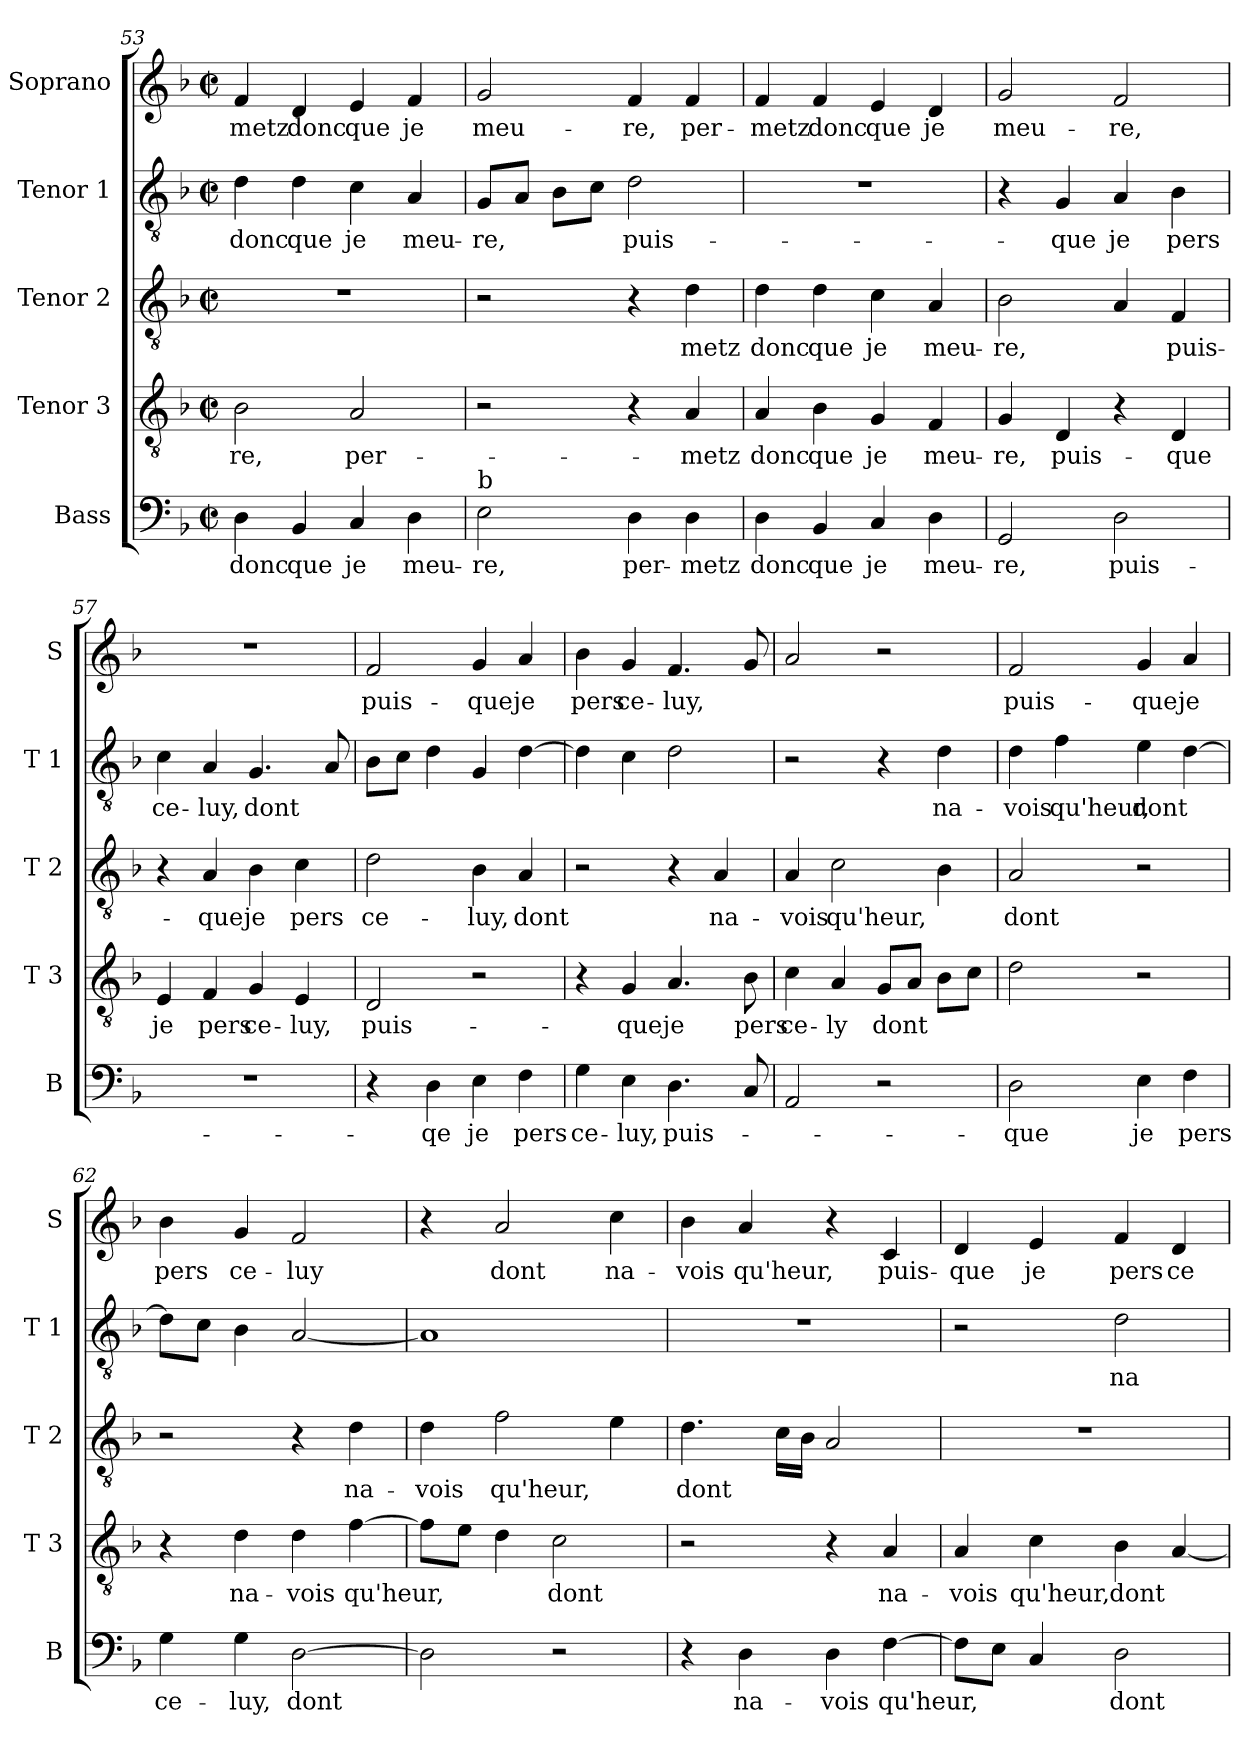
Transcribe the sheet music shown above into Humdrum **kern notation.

**kern	**text	**kern	**text	**kern	**text	**kern	**text	**kern	**text
*part5	*part5	*part4	*part4	*part3	*part3	*part2	*part2	*part1	*part1
*staff5	*staff5	*staff4	*staff4	*staff3	*staff3	*staff2	*staff2	*staff1	*staff1
*I"Bass	*	*I"Tenor 3	*	*I"Tenor 2	*	*I"Tenor 1	*	*I"Soprano	*
*I'B	*	*I'T 3	*	*I'T 2	*	*I'T 1	*	*I'S	*
*clefF4	*	*clefGv2	*	*clefGv2	*	*clefGv2	*	*clefG2	*
*k[b-]	*	*k[b-]	*	*k[b-]	*	*k[b-]	*	*k[b-]	*
*F:	*	*F:	*	*F:	*	*F:	*	*F:	*
*M2/2	*	*M2/2	*	*M2/2	*	*M2/2	*	*M2/2	*
*met(c|)	*	*met(c|)	*	*met(c|)	*	*met(c|)	*	*met(c|)	*
=53	=53	=53	=53	=53	=53	=53	=53	=53	=53
4D\	donc	2B-\	-re,	1r	.	4d\	donc	4f/	-metz
4BB-/	que	.	.	.	.	4d\	que	4d/	donc
4C/	je	2A/	per-	.	.	4c\	je	4e/	que
4D\	meu-	.	.	.	.	4A/	meu-	4f/	je
!!LO:LB:g=z
=54	=54	=54	=54	=54	=54	=54	=54	=54	=54
!LO:TX:a:t=b	!	!	!	!	!	!	!	!	!
2E\	-re,	2r	.	2r	.	8G/L	-re,	2g/	meu-
.	.	.	.	.	.	8A/J	.	.	.
.	.	.	.	.	.	8B-\L	.	.	.
.	.	.	.	.	.	8c\J	.	.	.
4D\	per-	4r	.	4r	.	2d\	puis-	4f/	-re,
4D\	-metz	4A/	-metz	4d\	-metz	.	.	4f/	per-
=55	=55	=55	=55	=55	=55	=55	=55	=55	=55
4D\	donc	4A/	donc	4d\	donc	1r	.	4f/	-metz
4BB-/	que	4B-\	que	4d\	que	.	.	4f/	donc
4C/	je	4G/	je	4c\	je	.	.	4e/	que
4D\	meu-	4F/	meu-	4A/	meu-	.	.	4d/	je
=56	=56	=56	=56	=56	=56	=56	=56	=56	=56
2GG/	-re,	4G/	-re,	2B-\	-re,	4r	.	2g/	meu-
.	.	4D/	puis-	.	.	4G/	-que	.	.
2D\	puis-	4r	.	4A/	.	4A/	je	2f/	-re,
.	.	4D/	-que	4F/	puis-	4B-\	pers	.	.
=57	=57	=57	=57	=57	=57	=57	=57	=57	=57
1r	.	4E/	je	4r	.	4c\	ce-	1r	.
.	.	4F/	pers	4A/	-que	4A/	-luy,	.	.
.	.	4G/	ce-	4B-\	je	4.G/	dont	.	.
.	.	4E/	-luy,	4c\	pers	.	.	.	.
.	.	.	.	.	.	8A/	.	.	.
=58	=58	=58	=58	=58	=58	=58	=58	=58	=58
4r	.	2D/	puis-	2d\	ce-	8B-\L	.	2f/	puis-
.	.	.	.	.	.	8c\J	.	.	.
4D\	-qe	.	.	.	.	4d\	.	.	.
4E\	je	2r	.	4B-\	-luy,	4G/	.	4g/	-que
4F\	pers	.	.	4A/	dont	[4d\	.	4a/	je
!!LO:LB:g=z
=59	=59	=59	=59	=59	=59	=59	=59	=59	=59
4G\	ce-	4r	.	2r	.	4d\]	.	4b-\	pers
4E\	-luy,	4G/	-que	.	.	4c\	.	4g/	ce-
4.D\	puis-	4.A/	je	4r	.	2d\	.	4.f/	-luy,
.	.	.	.	4A/	na-	.	.	.	.
8C/	.	8B-\	pers	.	.	.	.	8g/	.
=60	=60	=60	=60	=60	=60	=60	=60	=60	=60
2AA/	.	4c\	ce-	4A/	-vois	2r	.	2a/	.
.	.	4A/	-ly	2c\	qu'heur,	.	.	.	.
2r	.	8G/L	dont	.	.	4r	.	2r	.
.	.	8A/J	.	.	.	.	.	.	.
.	.	8B-\L	.	4B-\	.	4d\	na-	.	.
.	.	8c\J	.	.	.	.	.	.	.
=61	=61	=61	=61	=61	=61	=61	=61	=61	=61
2D\	-que	2d\	.	2A/	dont	4d\	-vois	2f/	puis-
.	.	.	.	.	.	4f\	qu'heur,	.	.
4E\	je	2r	.	2r	.	4e\	dont	4g/	-que
4F\	pers	.	.	.	.	[4d\	.	4a/	je
=62	=62	=62	=62	=62	=62	=62	=62	=62	=62
4G\	ce-	4r	.	2r	.	8d\L]	.	4b-\	pers
.	.	.	.	.	.	8c\J	.	.	.
4G\	-luy,	4d\	na-	.	.	4B-\	.	4g/	ce-
[2D\	dont	4d\	-vois	4r	.	[2A/	.	2f/	-luy
.	.	[4f\	qu'heur,	4d\	na-	.	.	.	.
=63	=63	=63	=63	=63	=63	=63	=63	=63	=63
2D\]	.	8f\L]	.	4d\	-vois	1A]	.	4r	.
.	.	8e\J	.	.	.	.	.	.	.
.	.	4d\	.	2f\	qu'heur,	.	.	2a/	dont
2r	.	2c\	dont	.	.	.	.	.	.
.	.	.	.	4e\	.	.	.	4cc\	na-
!!LO:PB:g=z
=64	=64	=64	=64	=64	=64	=64	=64	=64	=64
4r	.	2r	.	4.d\	dont	1r	.	4b-\	-vois
4D\	na-	.	.	.	.	.	.	4a/	qu'heur,
.	.	.	.	16c\LL	.	.	.	.	.
.	.	.	.	16B-\JJ	.	.	.	.	.
4D\	-vois	4r	.	2A/	.	.	.	4r	.
[4F\	qu'heur,	4A/	na-	.	.	.	.	4c/	puis-
=65	=65	=65	=65	=65	=65	=65	=65	=65	=65
8F\L]	.	4A/	-vois	1r	.	2r	.	4d/	-que
8E\J	.	.	.	.	.	.	.	.	.
4C/	.	4c\	qu'heur,	.	.	.	.	4e/	je
2D\	dont	4B-\	dont	.	.	2d\	na-	4f/	pers
.	.	[4A/	.	.	.	.	.	4d/	ce-
=	=	=	=	=	=	=	=	=	=
*-	*-	*-	*-	*-	*-	*-	*-	*-	*-
